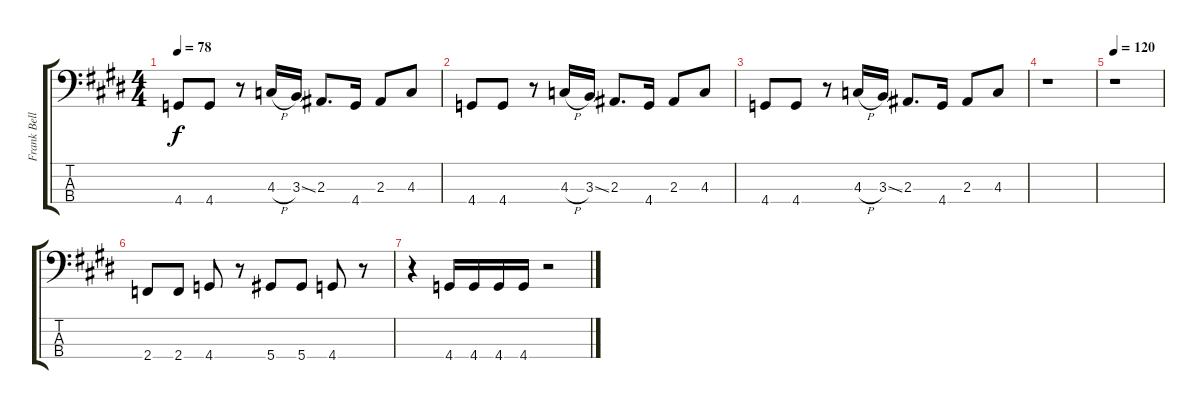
\track ("Frank Bello" "Frank Bell") {instrument electricbassfinger}
\staff {score tabs}
\tuning (Gb2 Db2 Ab1 Eb1) {hide}
\ts (4 4)
\tempo 78
\clef f4
\ks e
4.4.8{dy f} 4.4.8 r.8 4.3{h}.16 3.3{ss}.16 2.3.8{d} 4.4.16 2.3.8 4.3.8 |
4.4.8 4.4.8 r.8 4.3{h}.16 3.3{ss}.16 2.3.8{d} 4.4.16 2.3.8 4.3.8 |
4.4.8 4.4.8 r.8 4.3{h}.16 3.3{ss}.16 2.3.8{d} 4.4.16 2.3.8 4.3.8 |
r.1 |
\tempo 120
r.1 |
2.4.8{volume 7} 2.4.8 4.4.8 r.8 5.4.8 5.4.8 4.4.8 r.8 |
r.4 4.4.16 4.4.16 4.4.16 4.4.16 r.2
